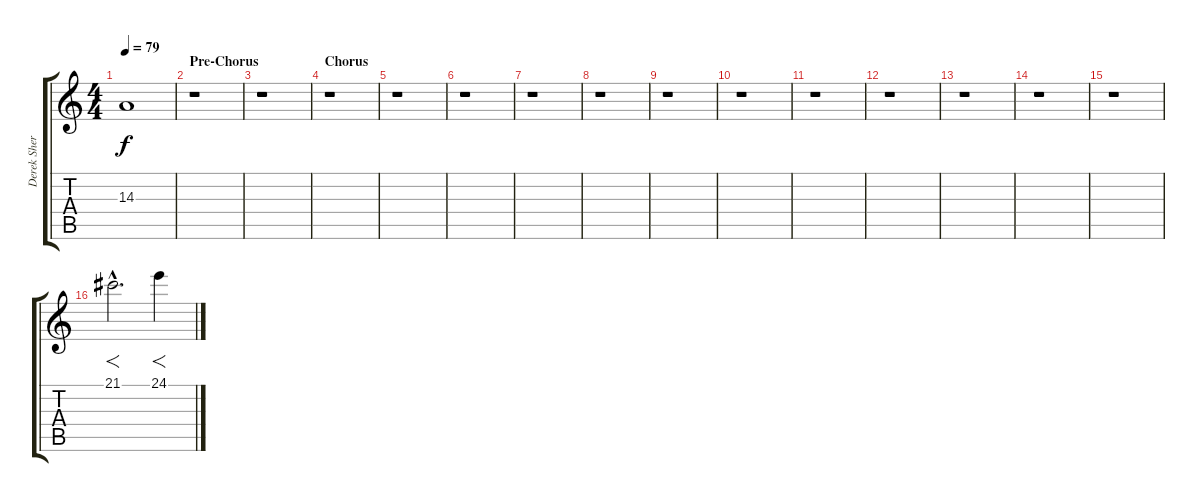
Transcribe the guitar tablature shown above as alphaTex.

\track ("Derek Sherinian (Right Hand)" "Derek Sher") {instrument harmonica}
\staff {score tabs}
\tuning (E4 B3 G3 D3 A2 E2) {hide}
\ts (4 4)
\tempo 79
\clef g2
\ks c
14.3.1{dy f} |
\section ("" "Pre-Chorus")
r.1 |
r.1 |
\section ("" "Chorus")
r.1 |
r.1 |
r.1 |
r.1 |
r.1 |
r.1 |
r.1 |
r.1 |
r.1 |
r.1 |
r.1 |
r.1 |
21.1{hac}.2{f d instrument lead1square} 24.1.4{f}
